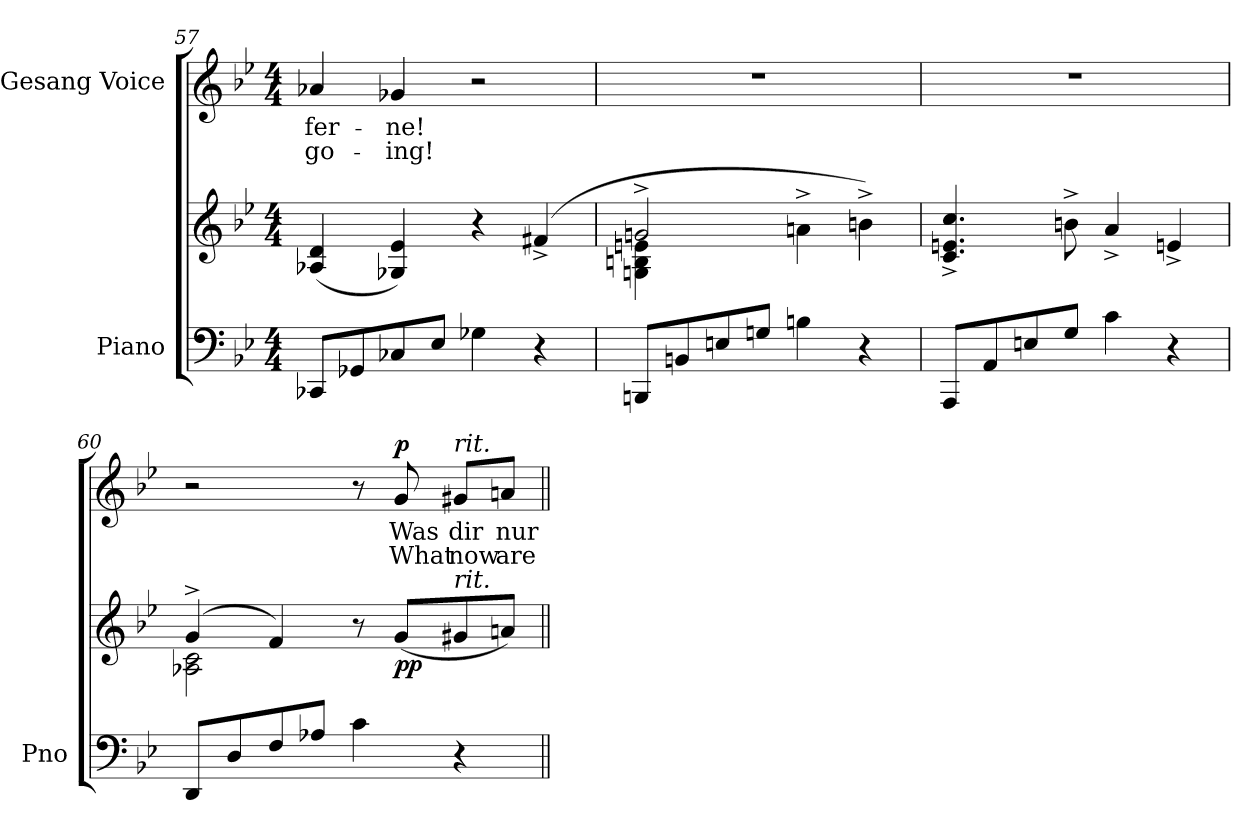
**kern	**kern	**dynam	**kern	**text	**text	**dynam
*part2	*part2	*part2	*part1	*part1	*part1	*part1
*staff3	*staff2	*staff2/3	*staff1	*staff1	*staff1	*staff1
*I"Piano	*	*	*I"Gesang Voice	*	*	*
*I'Pno	*	*	*	*	*	*
*clefF4	*clefG2	*	*clefG2	*	*	*
*k[b-e-]	*k[b-e-]	*	*k[b-e-]	*	*	*
*M4/4	*M4/4	*	*M4/4	*	*	*
=57	=57	=57	=57	=57	=57	=57
8CC-X/L	(>4A-X/ 4d/	.	4a-X/	fer-	go-	.
8GG-X/	.	.	.	.	.	.
8C-X/	4G-X/ 4e-/)	.	4g-X/	-ne!	-ing!	.
8E-/J	.	.	.	.	.	.
4G-X\	4r	.	2r	.	.	.
4r	(>4f#X^>/	.	.	.	.	.
=58	=58	=58	=58	=58	=58	=58
*	*^	*	*	*	*	*
8BBBn/L	2gn^>/	4Gn\ 4Bn\ 4en\	.	1r	.	.	.
8BBn/	.	.	.	.	.	.	.
8En/	.	4ryy	.	.	.	.	.
8Gn/J	.	.	.	.	.	.	.
4Bn\	4an^>\	4ryy	.	.	.	.	.
4r	4bn^\)	4ryy	.	.	.	.	.
*	*v	*v	*	*	*	*	*
=59	=59	=59	=59	=59	=59	=59
8AAA/L	4.c/^> 4.en/^> 4.cc/^>	.	1r	.	.	.
8AA/	.	.	.	.	.	.
8En/	.	.	.	.	.	.
8G/J	8bn^\	.	.	.	.	.
4c\	4a^>/	.	.	.	.	.
4r	4en^>/	.	.	.	.	.
=60	=60	=60	=60	=60	=60	=60
*	*^	*	*	*	*	*
8DD/L	(4g^>/	2A-X\ 2c\	.	2r	.	.	.
8D/	.	.	.	.	.	.	.
8F/	4f/)	.	.	.	.	.	.
8A-X/J	.	.	.	.	.	.	.
4c\	8r	2ryy	.	8r	.	.	.
!	!	!	!LO:DY:b	!	!	!	!LO:DY:a
.	(<8g/L	.	pp	8g/	Was	What	p
!	!	!	!	!LO:TX:i:t=rit.	!	!	!
!	!LO:TX:i:t=rit.	!	!	!	!	!	!
4r	8g#X/	.	.	8g#X/L	dir	now	.
.	8an/J)	.	.	8an/J	nur	are	.
*	*v	*v	*	*	*	*	*
=||	=||	=||	=||	=||	=||	=||
*-	*-	*-	*-	*-	*-	*-
